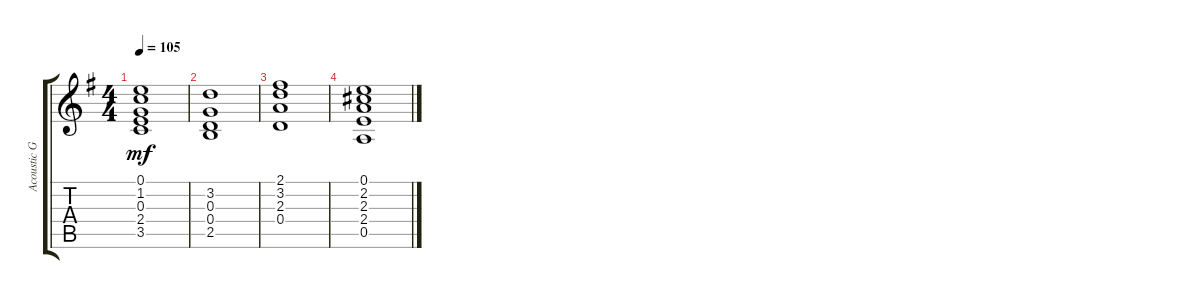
\track ("Acoustic Guitar" "Acoustic G") {instrument acousticguitarsteel}
\staff {score tabs}
\tuning (E4 B3 G3 D3 A2 E2) {hide}
\ts (4 4)
\tempo 105
\clef g2
\ks eminor
(0.1 1.2 0.3 2.4 3.5).1{dy mf} |
(3.2 0.3 0.4 2.5).1 |
(2.1 3.2 2.3 0.4).1 |
(0.1 2.2 2.3 2.4 0.5).1
